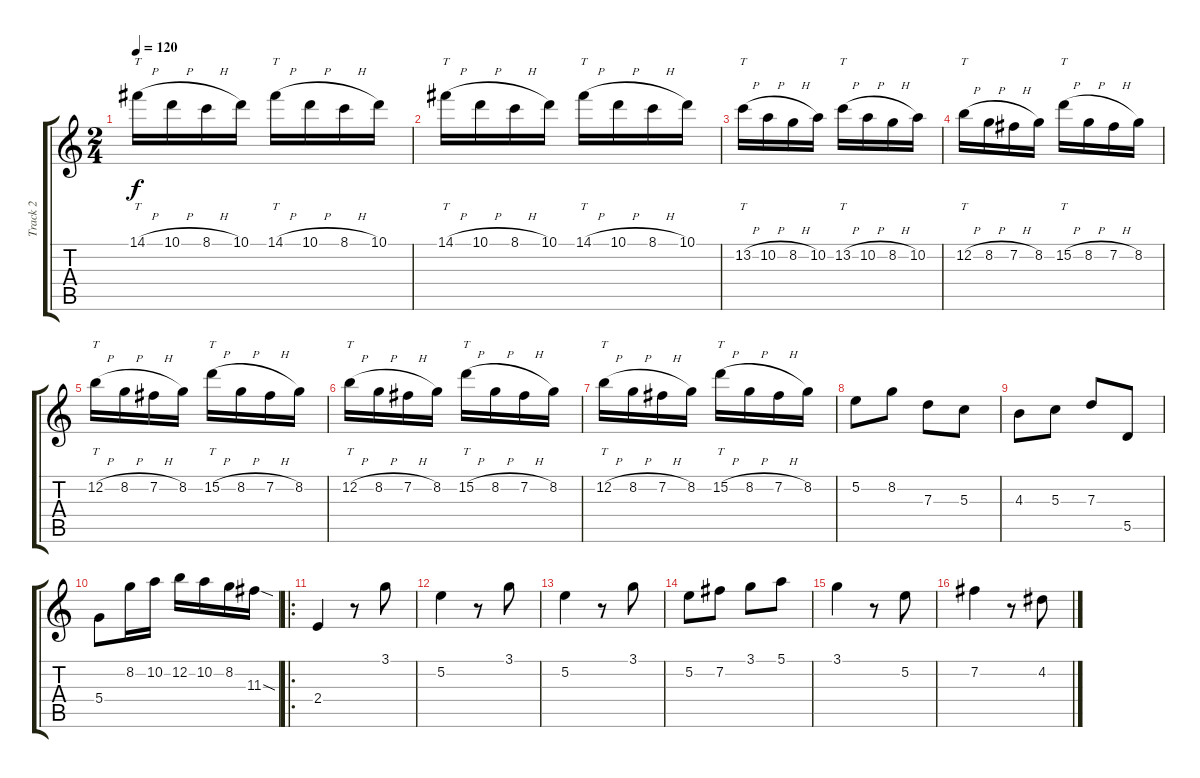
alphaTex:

\track ("Track 2" "Track 2") {instrument electricguitarjazz}
\staff {score tabs}
\tuning (E4 B3 G3 D3 A2 E2) {hide}
\ts (2 4)
\tempo 120
\clef g2
\ks c
14.1{h}.16{tt dy f} 10.1{h}.16 8.1{h}.16 10.1.16 14.1{h}.16{tt} 10.1{h}.16 8.1{h}.16 10.1.16 |
14.1{h}.16{tt} 10.1{h}.16 8.1{h}.16 10.1.16 14.1{h}.16{tt} 10.1{h}.16 8.1{h}.16 10.1.16 |
13.2{h}.16{tt} 10.2{h}.16 8.2{h}.16 10.2.16 13.2{h}.16{tt} 10.2{h}.16 8.2{h}.16 10.2.16 |
12.2{h}.16{tt} 8.2{h}.16 7.2{h}.16 8.2.16 15.2{h}.16{tt} 8.2{h}.16 7.2{h}.16 8.2.16 |
12.2{h}.16{tt} 8.2{h}.16 7.2{h}.16 8.2.16 15.2{h}.16{tt} 8.2{h}.16 7.2{h}.16 8.2.16 |
12.2{h}.16{tt} 8.2{h}.16 7.2{h}.16 8.2.16 15.2{h}.16{tt} 8.2{h}.16 7.2{h}.16 8.2.16 |
12.2{h}.16{tt} 8.2{h}.16 7.2{h}.16 8.2.16 15.2{h}.16{tt} 8.2{h}.16 7.2{h}.16 8.2.16 |
5.2.8 8.2.8 7.3.8 5.3.8 |
4.3.8 5.3.8 7.3.8 5.5.8 |
5.4.8 8.2.16 10.2.16 12.2.16 10.2.16 8.2.16 11.3{sod}.16 |
\ro
2.4.4 r.8 3.1.8 |
5.2.4 r.8 3.1.8 |
5.2.4 r.8 3.1.8 |
5.2.8 7.2.8 3.1.8 5.1.8 |
3.1.4 r.8 5.2.8 |
7.2.4 r.8 4.2.8
